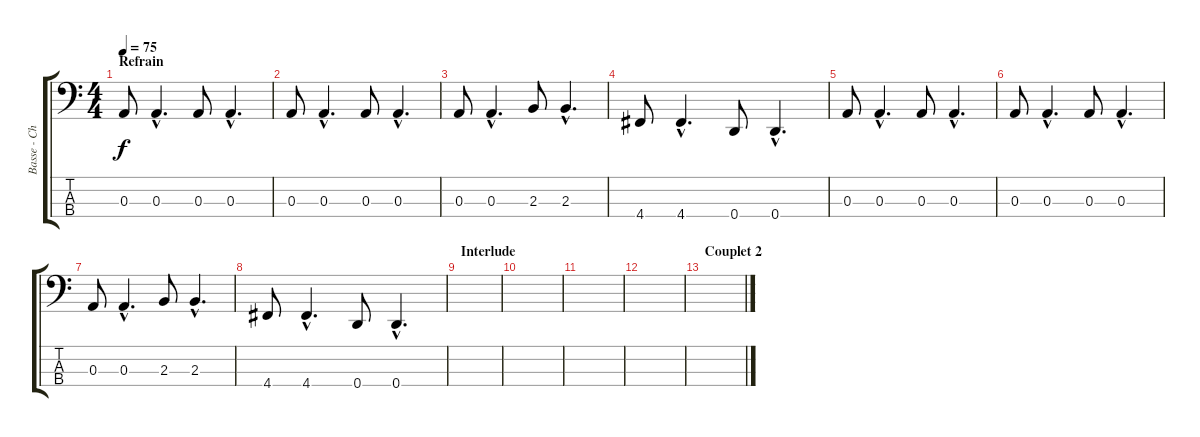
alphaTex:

\track ("Basse - Chris Wolstenholme" "Basse - Ch") {instrument acousticbass}
\staff {score tabs}
\tuning (G2 D2 A1 D1) {hide}
\ts (4 4)
\section ("" "Refrain")
\tempo 75
\clef f4
\ks c
0.3.8{dy f} 0.3{hac}.4{d} 0.3.8 0.3{hac}.4{d} |
0.3.8 0.3{hac}.4{d} 0.3.8 0.3{hac}.4{d} |
0.3.8 0.3{hac}.4{d} 2.3.8 2.3{hac}.4{d} |
4.4.8 4.4{hac}.4{d} 0.4.8 0.4{hac}.4{d} |
0.3.8 0.3{hac}.4{d} 0.3.8 0.3{hac}.4{d} |
0.3.8 0.3{hac}.4{d} 0.3.8 0.3{hac}.4{d} |
0.3.8 0.3{hac}.4{d} 2.3.8 2.3{hac}.4{d} |
4.4.8 4.4{hac}.4{d} 0.4.8 0.4{hac}.4{d} |
\section ("" "Interlude")
|
|
|
|
\section ("" "Couplet 2")
